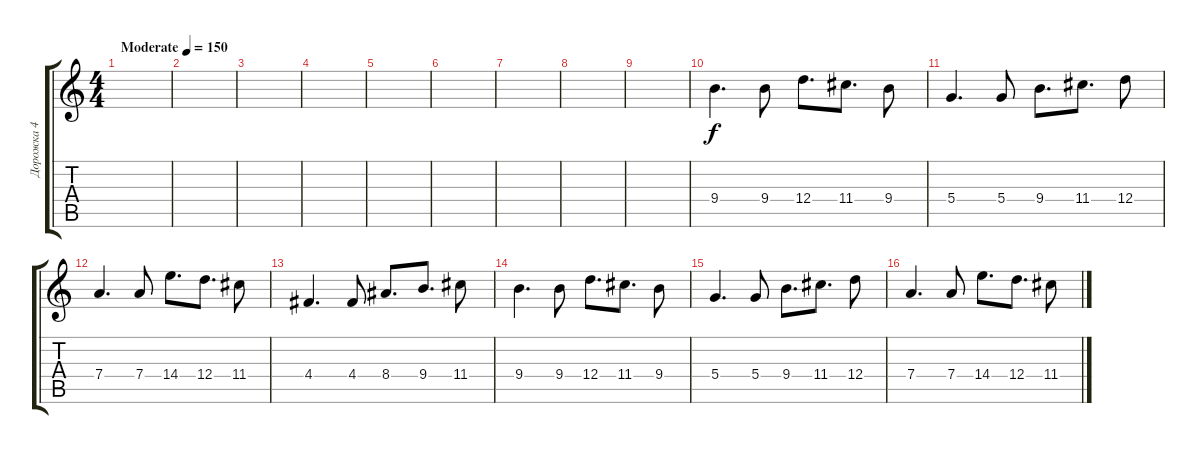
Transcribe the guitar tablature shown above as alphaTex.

\track ("Дорожка 4" "Дорожка 4") {instrument overdrivenguitar}
\staff {score tabs}
\tuning (E4 B3 G3 D3 A2 E2) {hide}
\ts (4 4)
\tempo (150 "Moderate")
\clef g2
\ks c
|
|
|
|
|
|
|
|
|
9.4.4{d} 9.4.8 12.4.8{d} 11.4.8{d} 9.4.8 |
5.4.4{d} 5.4.8 9.4.8{d} 11.4.8{d} 12.4.8 |
7.4.4{d} 7.4.8 14.4.8{d} 12.4.8{d} 11.4.8 |
4.4.4{d} 4.4.8 8.4.8{d} 9.4.8{d} 11.4.8 |
9.4.4{d} 9.4.8 12.4.8{d} 11.4.8{d} 9.4.8 |
5.4.4{d} 5.4.8 9.4.8{d} 11.4.8{d} 12.4.8 |
7.4.4{d} 7.4.8 14.4.8{d} 12.4.8{d} 11.4.8
